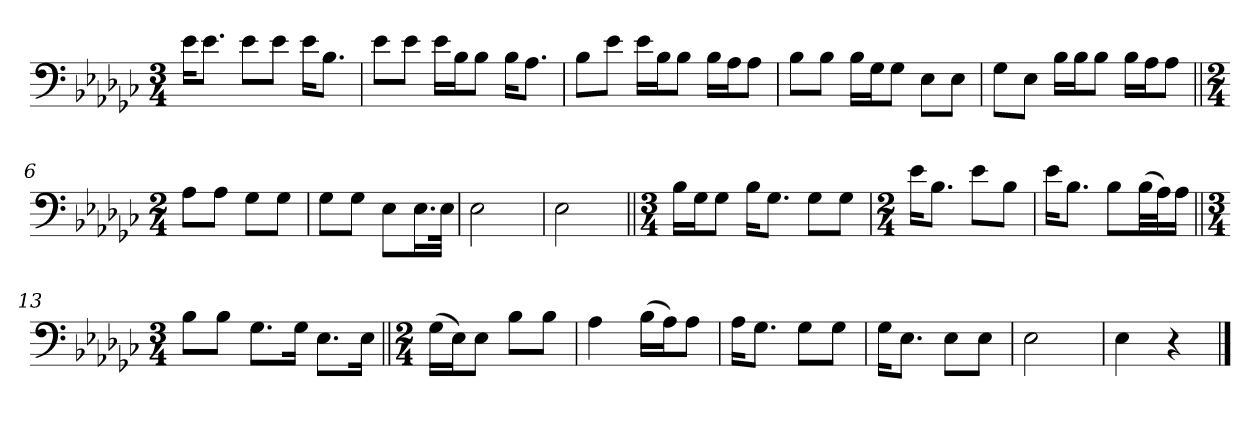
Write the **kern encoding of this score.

**kern
*part1
*staff1
*clefF4
*k[b-e-a-d-g-c-]
*G-:
*M3/4
*MM58
=1
16e-\KL
8.e-\J
8e-\L
8e-\J
16e-\KL
8.B-\J
=2
8e-\L
8e-\J
16e-\LL
16B-\J
8B-\J
16B-\KL
8.A-\J
=3
8B-\L
8e-\J
16e-\LL
16B-\J
8B-\J
16B-\LL
16A-\J
8A-\J
=4
8B-\L
8B-\J
16B-\LL
16G-\J
8G-\J
8E-\L
8E-\J
=5
8G-\L
8E-\J
16B-\LL
16B-\J
8B-\J
16B-\LL
16A-\J
8A-\J
!!LO:LB:g=z
=6||
*M2/4
8A-\L
8A-\J
8G-\L
8G-\J
=7
8G-\L
8G-\J
8E-\L
16.E-\L
32E-\JJk
=8
2E-\
=9
2E-\
=10||
*M3/4
16B-\LL
16G-\J
8G-\J
16B-\KL
8.G-\J
8G-\L
8G-\J
=11
*M2/4
16e-\KL
8.B-\J
8e-\L
8B-\J
=12
16e-\KL
8.B-\J
8B-\L
(>32B-\LL
32A-\J)
16A-\JJ
!!LO:LB:g=z
=13||
*M3/4
8B-\L
8B-\J
8.G-\L
16G-\Jk
8.E-\L
16E-\Jk
=14||
*M2/4
(>16G-\LL
16E-\J)
8E-\J
8B-\L
8B-\J
=15
4A-\
(>16B-\LL
16A-\J)
8A-\J
=16
16A-\KL
8.G-\J
8G-\L
8G-\J
=17
16G-\KL
8.E-\J
8E-\L
8E-\J
=18
2E-\
=19
4E-\
4r
==
*-
